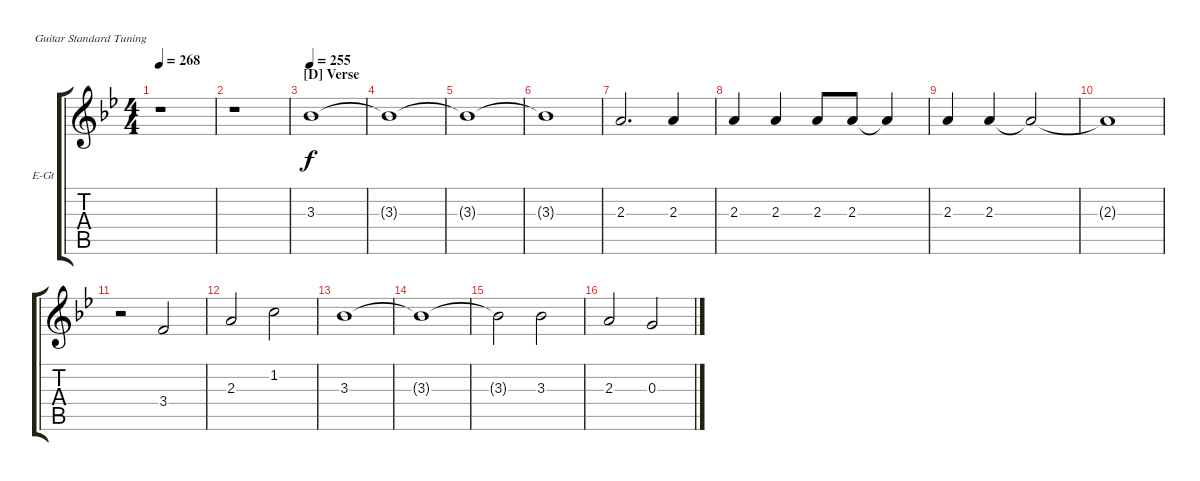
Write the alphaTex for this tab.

\defaultSystemsLayout 4
\bracketExtendMode groupsimilarinstruments
\firstSystemTrackNameOrientation horizontal
\otherSystemsTrackNameOrientation horizontal
\track ("Paul's Voice" "E-Gt") {instrument electricguitarclean}
\staff {score tabs}
\tuning (E4 B3 G3 D3 A2 E2)
\ts (4 4)
\tempo 268
\clef g2
\ks gminor
r.1{dy f} |
r.1 |
\section ("D" "Verse")
\tempo 255
3.3.1 |
3.3{t}.1 |
3.3{t}.1 |
3.3{t}.1 |
2.3.2{d} 2.3.4 |
2.3.4 2.3.4 2.3.8 2.3.8 2.3{t}.4 |
2.3.4 2.3.4 2.3{t}.2 |
2.3{t}.1 |
r.2 3.4.2 |
2.3.2 1.2.2 |
3.3.1 |
3.3{t}.1 |
3.3{t}.2 3.3.2 |
2.3.2 0.3.2
